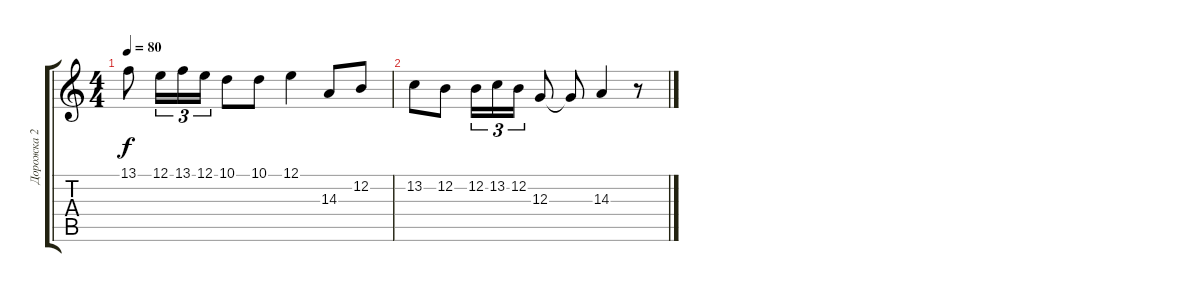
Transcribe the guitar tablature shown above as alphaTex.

\track ("Дорожка 2" "Дорожка 2") {instrument panflute}
\staff {score tabs}
\tuning (E4 B3 G3 D3 A2 E2) {hide}
\ts (4 4)
\tempo 80
\clef g2
\ks c
13.1.8{dy f} 12.1.16{tu (3 2)} 13.1.16{tu (3 2)} 12.1.16{tu (3 2)} 10.1.8 10.1.8 12.1.4 14.3.8 12.2.8 |
13.2.8 12.2.8 12.2.16{tu (3 2)} 13.2.16{tu (3 2)} 12.2.16{tu (3 2)} 12.3.8 12.3{t}.8 14.3.4 r.8
